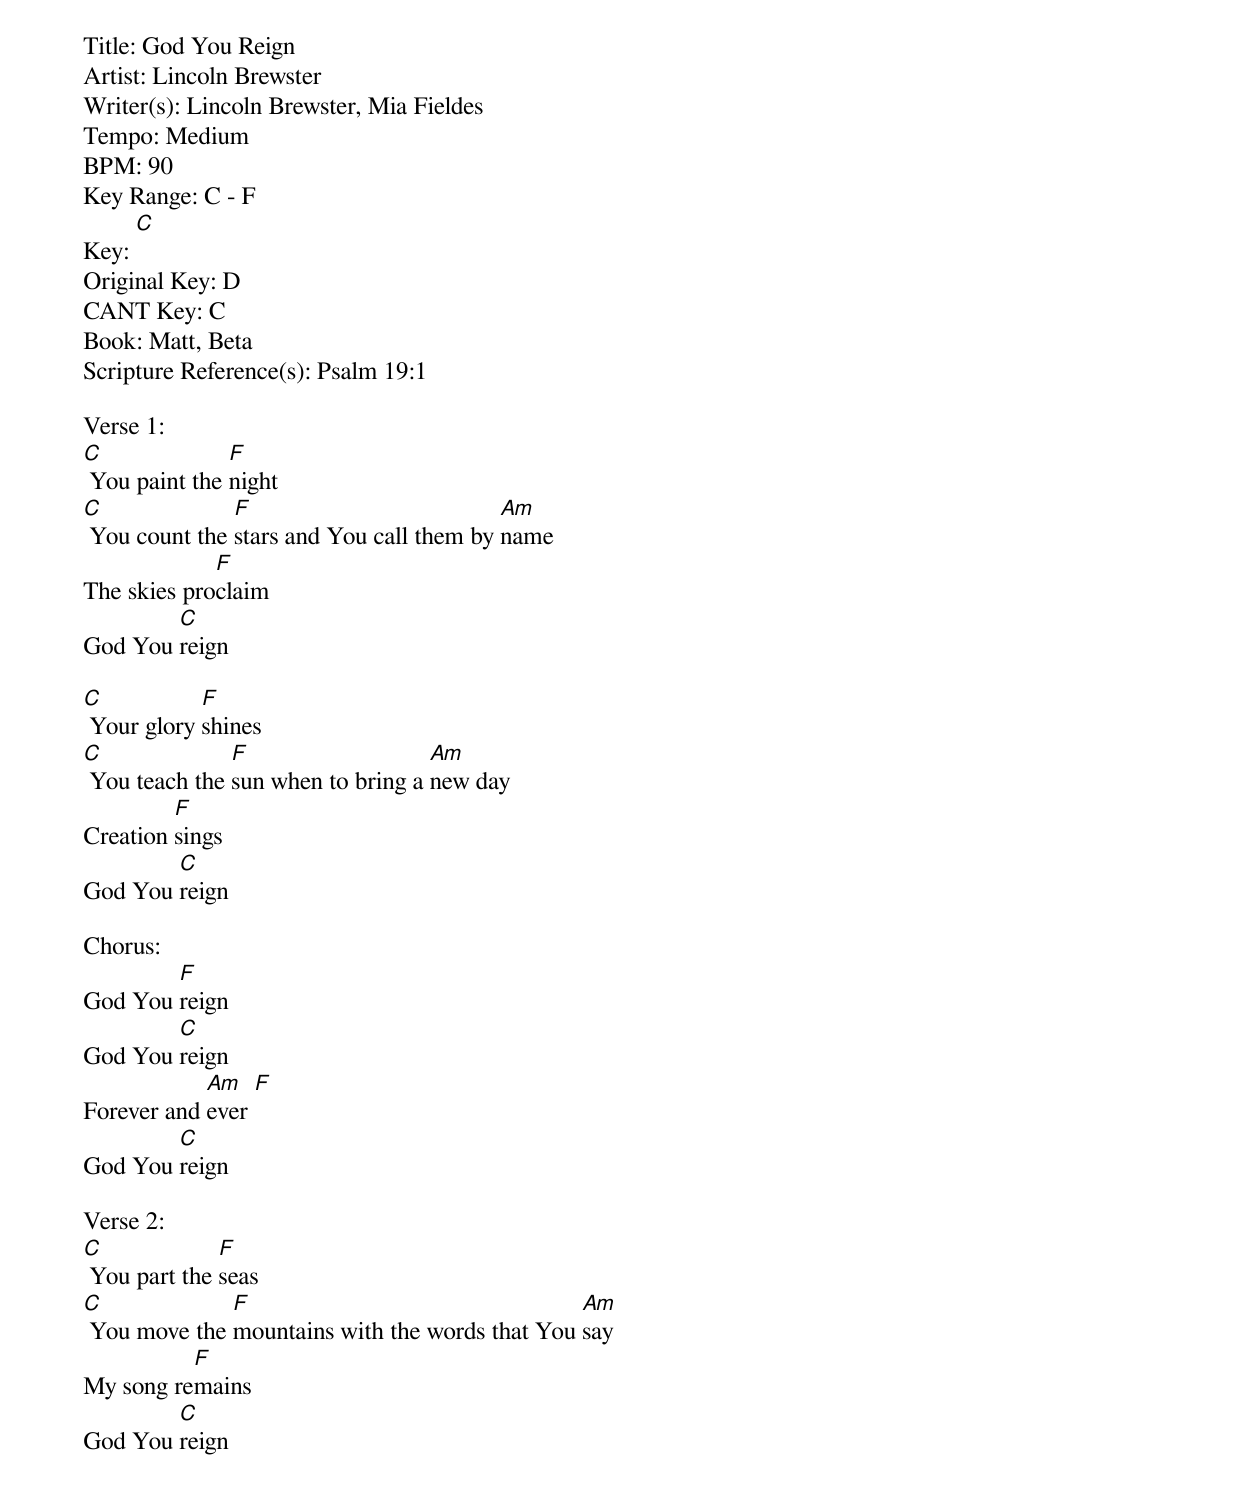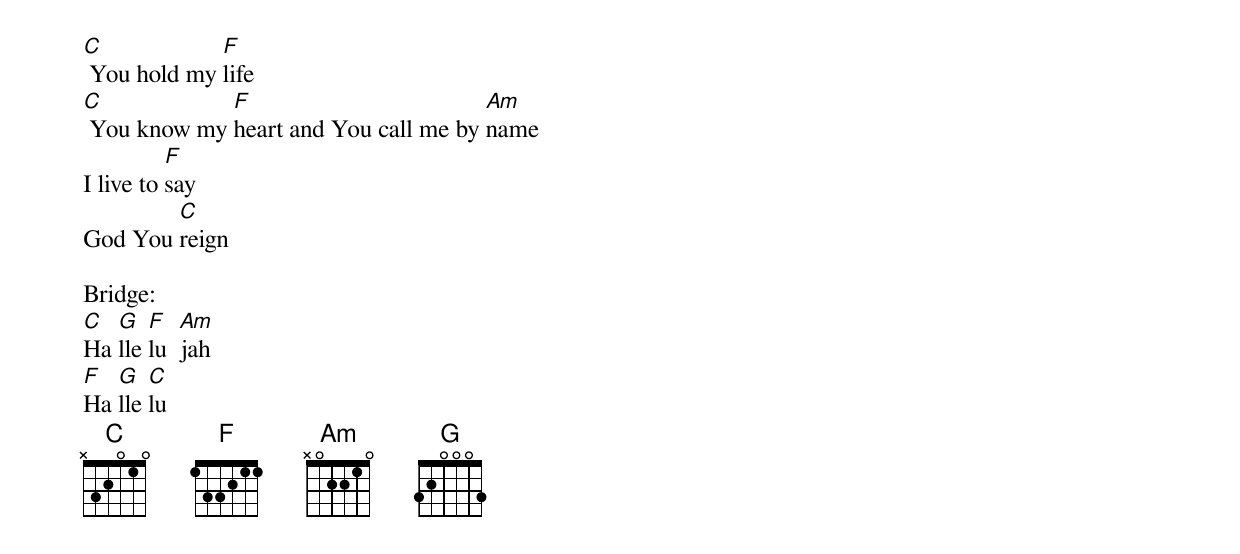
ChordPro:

Title: God You Reign
Artist: Lincoln Brewster
Writer(s): Lincoln Brewster, Mia Fieldes
Tempo: Medium
BPM: 90
Key Range: C - F
Key: [C]
Original Key: D
CANT Key: C
Book: Matt, Beta
Scripture Reference(s): Psalm 19:1

Verse 1:
[C] You paint the [F]night
[C] You count the [F]stars and You call them by [Am]name
The skies pro[F]claim
God You [C]reign

[C] Your glory [F]shines
[C] You teach the [F]sun when to bring a [Am]new day
Creation [F]sings
God You [C]reign

Chorus:
God You [F]reign
God You [C]reign
Forever and [Am]ever [F]
God You [C]reign

Verse 2:
[C] You part the [F]seas
[C] You move the [F]mountains with the words that You [Am]say
My song re[F]mains
God You [C]reign

[C] You hold my [F]life
[C] You know my [F]heart and You call me by [Am]name
I live to [F]say
God You [C]reign

Bridge:
[C]Ha [G]lle [F]lu  [Am]jah
[F]Ha [G]lle [C]lu
